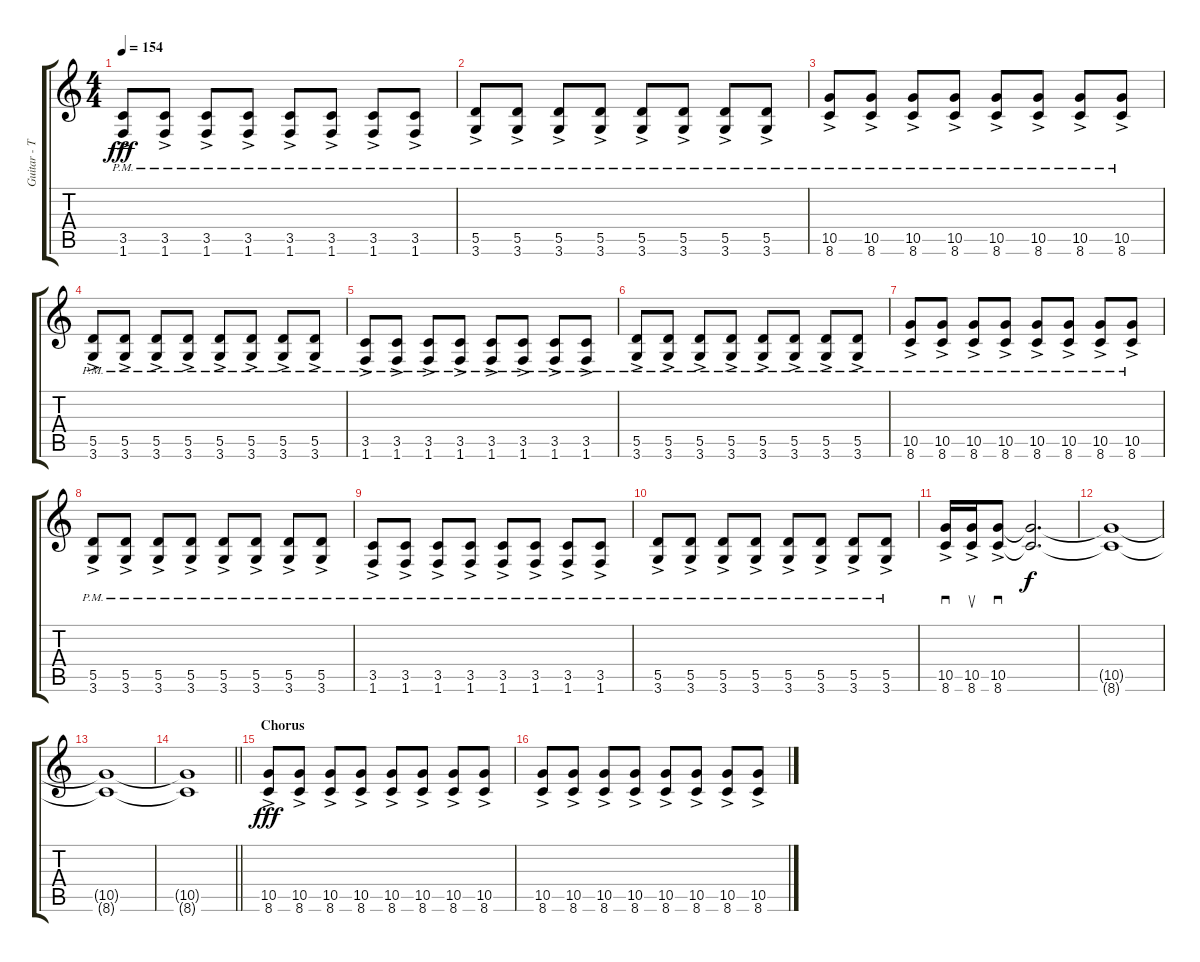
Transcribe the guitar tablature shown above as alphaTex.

\track ("Guitar - Tom " "Guitar - T") {instrument overdrivenguitar}
\staff {score tabs}
\tuning (E4 B3 G3 D3 A2 E2) {hide}
\ts (4 4)
\tempo 154
\clef g2
\ks c
(3.5{ac} 1.6{ac pm}).8{dy fff} (3.5{ac} 1.6{ac pm}).8 (3.5{ac} 1.6{ac pm}).8 (3.5{ac} 1.6{ac pm}).8 (3.5{ac} 1.6{ac pm}).8 (3.5{ac} 1.6{ac pm}).8 (3.5{ac} 1.6{ac pm}).8 (3.5{ac} 1.6{ac pm}).8 |
(5.5{ac} 3.6{ac pm}).8 (5.5{ac} 3.6{ac pm}).8 (5.5{ac} 3.6{ac pm}).8 (5.5{ac} 3.6{ac pm}).8 (5.5{ac} 3.6{ac pm}).8 (5.5{ac} 3.6{ac pm}).8 (5.5{ac} 3.6{ac pm}).8 (5.5{ac} 3.6{ac pm}).8 |
(10.5{ac} 8.6{ac pm}).8 (10.5{ac} 8.6{ac pm}).8 (10.5{ac} 8.6{ac pm}).8 (10.5{ac} 8.6{ac pm}).8 (10.5{ac} 8.6{ac pm}).8 (10.5{ac} 8.6{ac pm}).8 (10.5{ac} 8.6{ac pm}).8 (10.5{ac} 8.6{ac pm}).8 |
(5.5{ac} 3.6{ac pm}).8 (5.5{ac} 3.6{ac pm}).8 (5.5{ac} 3.6{ac pm}).8 (5.5{ac} 3.6{ac pm}).8 (5.5{ac} 3.6{ac pm}).8 (5.5{ac} 3.6{ac pm}).8 (5.5{ac} 3.6{ac pm}).8 (5.5{ac} 3.6{ac pm}).8 |
(3.5{ac} 1.6{ac pm}).8 (3.5{ac} 1.6{ac pm}).8 (3.5{ac} 1.6{ac pm}).8 (3.5{ac} 1.6{ac pm}).8 (3.5{ac} 1.6{ac pm}).8 (3.5{ac} 1.6{ac pm}).8 (3.5{ac} 1.6{ac pm}).8 (3.5{ac} 1.6{ac pm}).8 |
(5.5{ac} 3.6{ac pm}).8 (5.5{ac} 3.6{ac pm}).8 (5.5{ac} 3.6{ac pm}).8 (5.5{ac} 3.6{ac pm}).8 (5.5{ac} 3.6{ac pm}).8 (5.5{ac} 3.6{ac pm}).8 (5.5{ac} 3.6{ac pm}).8 (5.5{ac} 3.6{ac pm}).8 |
(10.5{ac} 8.6{ac pm}).8 (10.5{ac} 8.6{ac pm}).8 (10.5{ac} 8.6{ac pm}).8 (10.5{ac} 8.6{ac pm}).8 (10.5{ac} 8.6{ac pm}).8 (10.5{ac} 8.6{ac pm}).8 (10.5{ac} 8.6{ac pm}).8 (10.5{ac} 8.6{ac pm}).8 |
(5.5{ac} 3.6{ac pm}).8 (5.5{ac} 3.6{ac pm}).8 (5.5{ac} 3.6{ac pm}).8 (5.5{ac} 3.6{ac pm}).8 (5.5{ac} 3.6{ac pm}).8 (5.5{ac} 3.6{ac pm}).8 (5.5{ac} 3.6{ac pm}).8 (5.5{ac} 3.6{ac pm}).8 |
(3.5{ac} 1.6{ac pm}).8 (3.5{ac} 1.6{ac pm}).8 (3.5{ac} 1.6{ac pm}).8 (3.5{ac} 1.6{ac pm}).8 (3.5{ac} 1.6{ac pm}).8 (3.5{ac} 1.6{ac pm}).8 (3.5{ac} 1.6{ac pm}).8 (3.5{ac} 1.6{ac pm}).8 |
(5.5{ac} 3.6{ac pm}).8 (5.5{ac} 3.6{ac pm}).8 (5.5{ac} 3.6{ac pm}).8 (5.5{ac} 3.6{ac pm}).8 (5.5{ac} 3.6{ac pm}).8 (5.5{ac} 3.6{ac pm}).8 (5.5{ac} 3.6{ac pm}).8 (5.5{ac} 3.6{ac pm}).8 |
(10.5{ac} 8.6{ac}).16{sd volume 16} (10.5{ac} 8.6{ac}).16{su} (10.5{ac} 8.6{ac}).8{sd} (10.5{t} 8.6{t}).2{d dy f} |
(10.5{t} 8.6{t}).1 |
(10.5{t} 8.6{t}).1 |
\barLineRight lightlight
(10.5{t} 8.6{t}).1 |
\section ("" "Chorus")
(10.5{ac} 8.6{ac}).8{dy fff volume 16} (10.5{ac} 8.6{ac}).8 (10.5{ac} 8.6{ac}).8 (10.5{ac} 8.6{ac}).8 (10.5{ac} 8.6{ac}).8 (10.5{ac} 8.6{ac}).8 (10.5{ac} 8.6{ac}).8 (10.5{ac} 8.6{ac}).8 |
(10.5{ac} 8.6{ac}).8 (10.5{ac} 8.6{ac}).8 (10.5{ac} 8.6{ac}).8 (10.5{ac} 8.6{ac}).8 (10.5{ac} 8.6{ac}).8 (10.5{ac} 8.6{ac}).8 (10.5{ac} 8.6{ac}).8 (10.5{ac} 8.6{ac}).8
